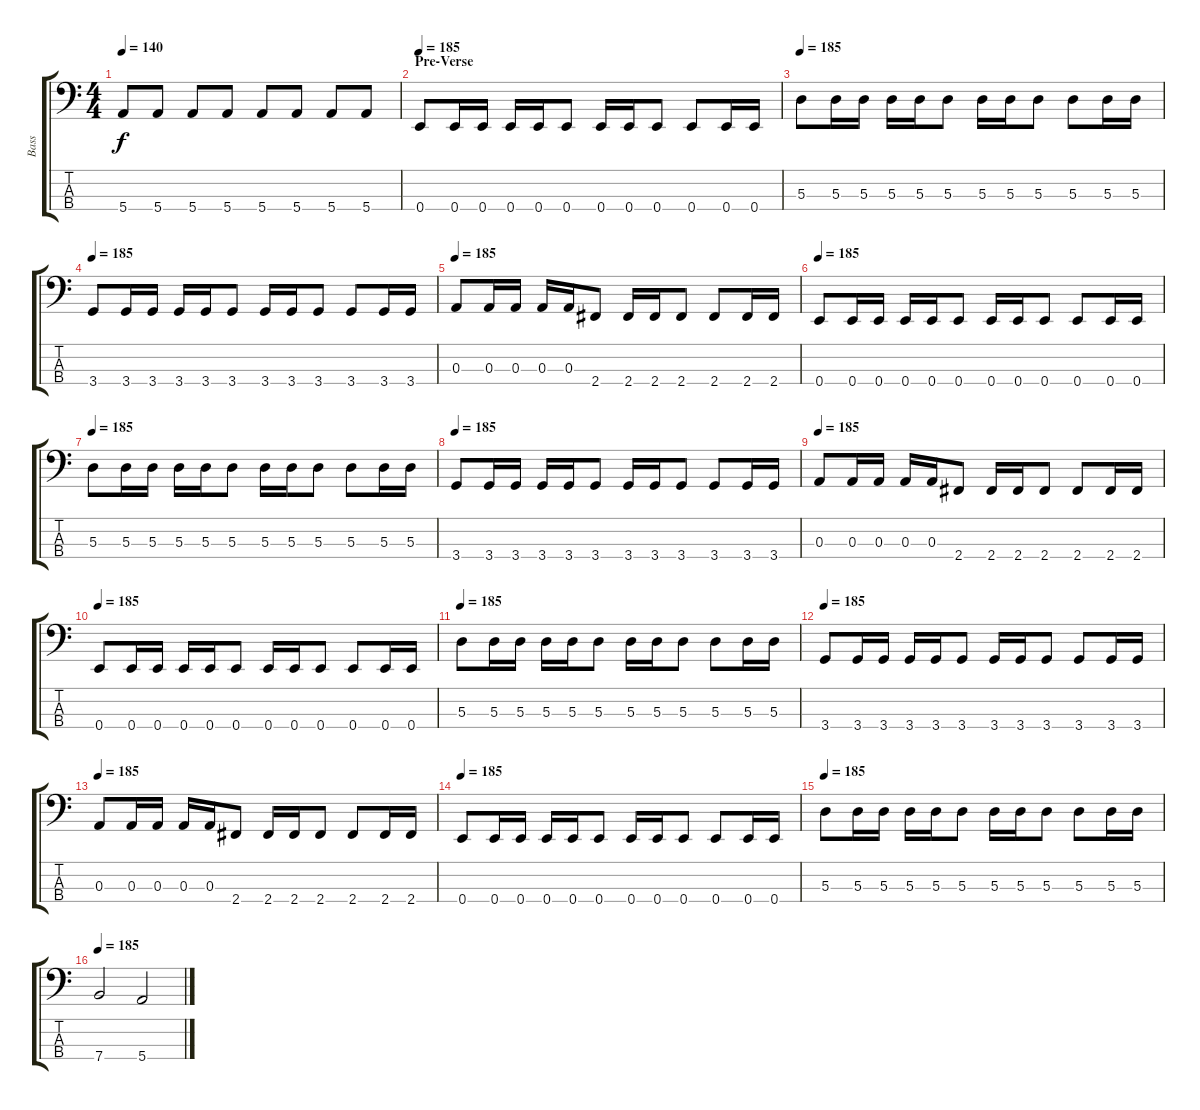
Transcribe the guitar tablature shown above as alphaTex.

\track ("Bass" "Bass") {instrument electricbasspick}
\staff {score tabs}
\tuning (G2 D2 A1 E1) {hide}
\ts (4 4)
\tempo 140
\clef f4
\ks c
5.4.8{dy f} 5.4.8 5.4.8 5.4.8 5.4.8 5.4.8 5.4.8 5.4.8 |
\section ("" "Pre-Verse")
\tempo 185
0.4.8 0.4.16 0.4.16 0.4.16 0.4.16 0.4.8 0.4.16 0.4.16 0.4.8 0.4.8 0.4.16 0.4.16 |
\tempo 185
5.3.8 5.3.16 5.3.16 5.3.16 5.3.16 5.3.8 5.3.16 5.3.16 5.3.8 5.3.8 5.3.16 5.3.16 |
\tempo 185
3.4.8 3.4.16 3.4.16 3.4.16 3.4.16 3.4.8 3.4.16 3.4.16 3.4.8 3.4.8 3.4.16 3.4.16 |
\tempo 185
0.3.8 0.3.16 0.3.16 0.3.16 0.3.16 2.4.8 2.4.16 2.4.16 2.4.8 2.4.8 2.4.16 2.4.16 |
\tempo 185
0.4.8 0.4.16 0.4.16 0.4.16 0.4.16 0.4.8 0.4.16 0.4.16 0.4.8 0.4.8 0.4.16 0.4.16 |
\tempo 185
5.3.8 5.3.16 5.3.16 5.3.16 5.3.16 5.3.8 5.3.16 5.3.16 5.3.8 5.3.8 5.3.16 5.3.16 |
\tempo 185
3.4.8 3.4.16 3.4.16 3.4.16 3.4.16 3.4.8 3.4.16 3.4.16 3.4.8 3.4.8 3.4.16 3.4.16 |
\tempo 185
0.3.8 0.3.16 0.3.16 0.3.16 0.3.16 2.4.8 2.4.16 2.4.16 2.4.8 2.4.8 2.4.16 2.4.16 |
\tempo 185
0.4.8 0.4.16 0.4.16 0.4.16 0.4.16 0.4.8 0.4.16 0.4.16 0.4.8 0.4.8 0.4.16 0.4.16 |
\tempo 185
5.3.8 5.3.16 5.3.16 5.3.16 5.3.16 5.3.8 5.3.16 5.3.16 5.3.8 5.3.8 5.3.16 5.3.16 |
\tempo 185
3.4.8 3.4.16 3.4.16 3.4.16 3.4.16 3.4.8 3.4.16 3.4.16 3.4.8 3.4.8 3.4.16 3.4.16 |
\tempo 185
0.3.8 0.3.16 0.3.16 0.3.16 0.3.16 2.4.8 2.4.16 2.4.16 2.4.8 2.4.8 2.4.16 2.4.16 |
\tempo 185
0.4.8 0.4.16 0.4.16 0.4.16 0.4.16 0.4.8 0.4.16 0.4.16 0.4.8 0.4.8 0.4.16 0.4.16 |
\tempo 185
5.3.8 5.3.16 5.3.16 5.3.16 5.3.16 5.3.8 5.3.16 5.3.16 5.3.8 5.3.8 5.3.16 5.3.16 |
\tempo 185
7.4.2 5.4.2
